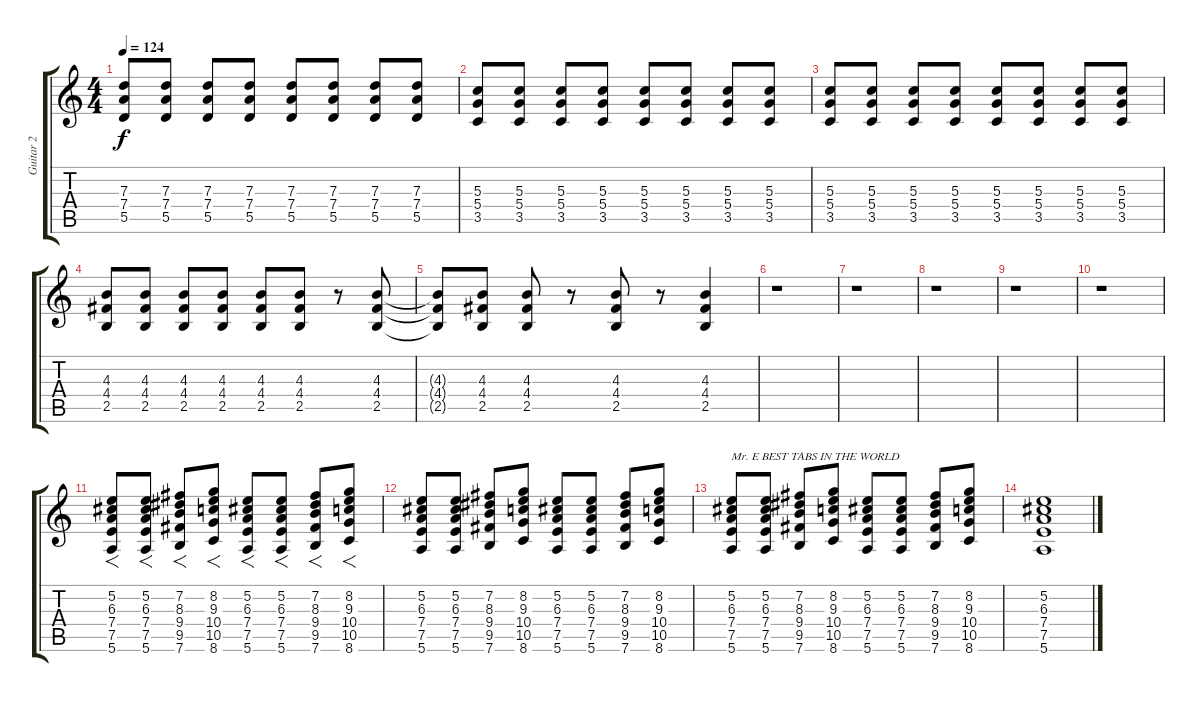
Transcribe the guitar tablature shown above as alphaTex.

\track ("Guitar 2" "Guitar 2") {instrument distortionguitar}
\staff {score tabs}
\tuning (E4 B3 G3 D3 A2 E2) {hide}
\ts (4 4)
\tempo 124
\clef g2
\ks c
(7.3 7.4 5.5).8{dy f} (7.3 7.4 5.5).8 (7.3 7.4 5.5).8 (7.3 7.4 5.5).8 (7.3 7.4 5.5).8 (7.3 7.4 5.5).8 (7.3 7.4 5.5).8 (7.3 7.4 5.5).8 |
(5.3 5.4 3.5).8 (5.3 5.4 3.5).8 (5.3 5.4 3.5).8 (5.3 5.4 3.5).8 (5.3 5.4 3.5).8 (5.3 5.4 3.5).8 (5.3 5.4 3.5).8 (5.3 5.4 3.5).8 |
(5.3 5.4 3.5).8 (5.3 5.4 3.5).8 (5.3 5.4 3.5).8 (5.3 5.4 3.5).8 (5.3 5.4 3.5).8 (5.3 5.4 3.5).8 (5.3 5.4 3.5).8 (5.3 5.4 3.5).8 |
(4.3 4.4 2.5).8 (4.3 4.4 2.5).8 (4.3 4.4 2.5).8 (4.3 4.4 2.5).8 (4.3 4.4 2.5).8 (4.3 4.4 2.5).8 r.8 (4.3 4.4 2.5).8 |
(4.3{t} 4.4{t} 2.5{t}).8 (4.3 4.4 2.5).8 (4.3 4.4 2.5).8 r.8 (4.3 4.4 2.5).8 r.8 (4.3 4.4 2.5).4 |
r.1 |
r.1 |
r.1 |
r.1 |
r.1 |
(5.2 6.3 7.4 7.5 5.6).8{f} (5.2 6.3 7.4 7.5 5.6).8{f} (7.2 8.3 9.4 9.5 7.6).8{f} (8.2 9.3 10.4 10.5 8.6).8{f} (5.2 6.3 7.4 7.5 5.6).8{f} (5.2 6.3 7.4 7.5 5.6).8{f} (7.2 8.3 9.4 9.5 7.6).8{f} (8.2 9.3 10.4 10.5 8.6).8{f} |
(5.2 6.3 7.4 7.5 5.6).8 (5.2 6.3 7.4 7.5 5.6).8 (7.2 8.3 9.4 9.5 7.6).8 (8.2 9.3 10.4 10.5 8.6).8 (5.2 6.3 7.4 7.5 5.6).8 (5.2 6.3 7.4 7.5 5.6).8 (7.2 8.3 9.4 9.5 7.6).8 (8.2 9.3 10.4 10.5 8.6).8 |
(5.2 6.3 7.4 7.5 5.6).8{txt "Mr. E BEST TABS IN THE WORLD"} (5.2 6.3 7.4 7.5 5.6).8 (7.2 8.3 9.4 9.5 7.6).8 (8.2 9.3 10.4 10.5 8.6).8 (5.2 6.3 7.4 7.5 5.6).8 (5.2 6.3 7.4 7.5 5.6).8 (7.2 8.3 9.4 9.5 7.6).8 (8.2 9.3 10.4 10.5 8.6).8 |
(5.2 6.3 7.4 7.5 5.6).1
